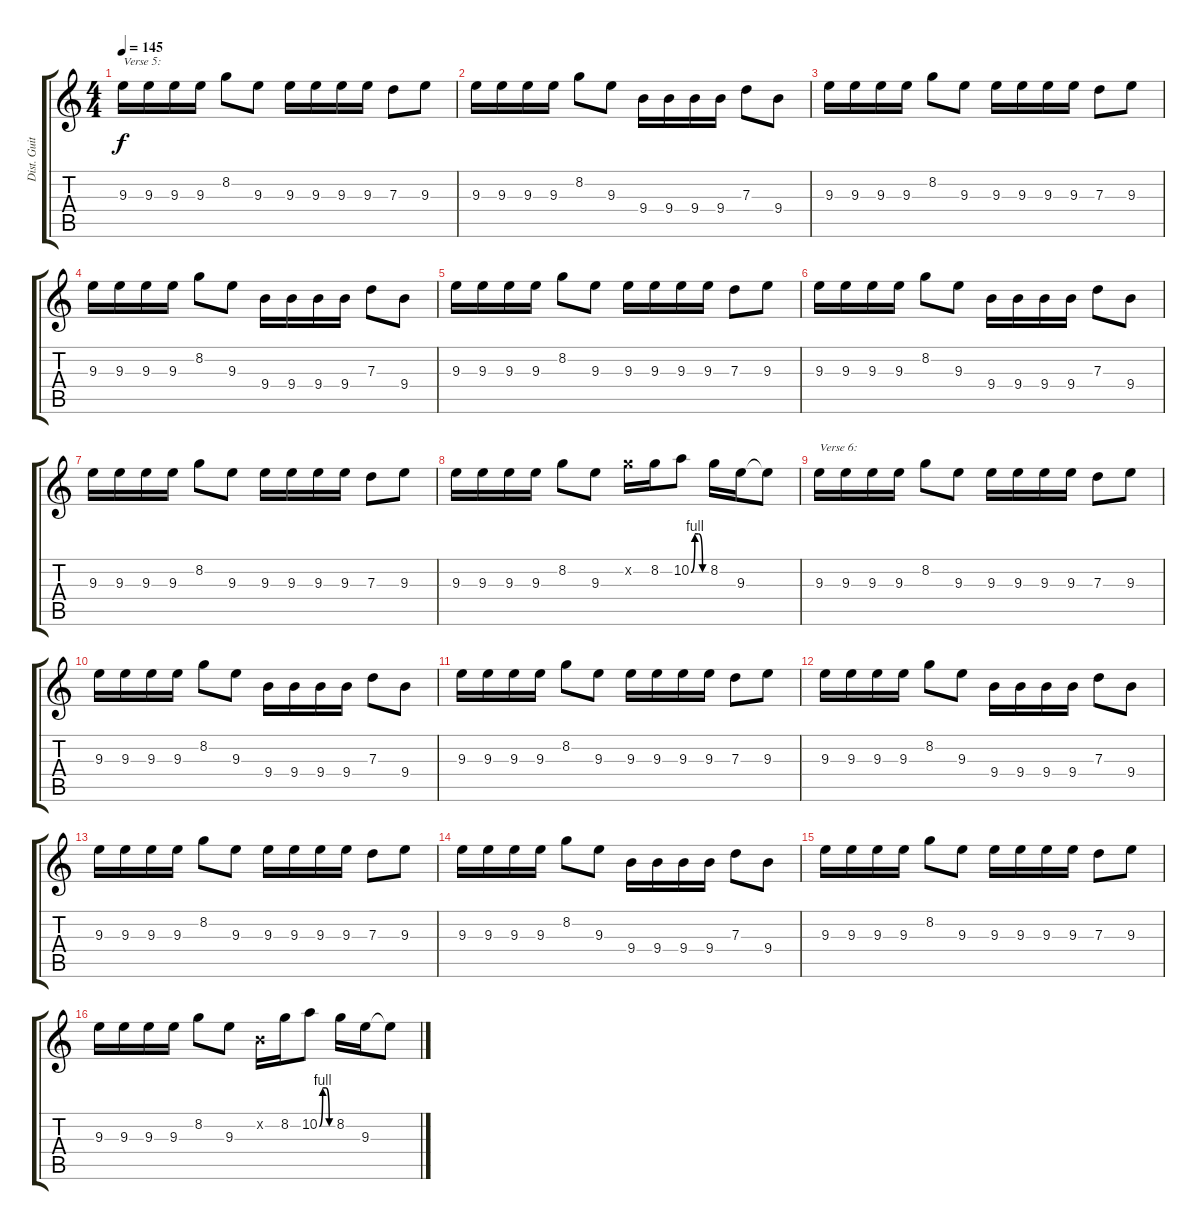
\track ("Dist. Guitar 1" "Dist. Guit") {instrument overdrivenguitar}
\staff {score tabs}
\tuning (E4 B3 G3 D3 A2 E2) {hide}
\ts (4 4)
\tempo 145
\clef g2
\ks c
9.3.16{txt "Verse 5:" dy f volume 12 instrument overdrivenguitar} 9.3.16 9.3.16 9.3.16 8.2.8 9.3.8 9.3.16 9.3.16 9.3.16 9.3.16 7.3.8 9.3.8 |
9.3.16 9.3.16 9.3.16 9.3.16 8.2.8 9.3.8 9.4.16 9.4.16 9.4.16 9.4.16 7.3.8 9.4.8 |
9.3.16 9.3.16 9.3.16 9.3.16 8.2.8 9.3.8 9.3.16 9.3.16 9.3.16 9.3.16 7.3.8 9.3.8 |
9.3.16 9.3.16 9.3.16 9.3.16 8.2.8 9.3.8 9.4.16 9.4.16 9.4.16 9.4.16 7.3.8 9.4.8 |
9.3.16 9.3.16 9.3.16 9.3.16 8.2.8 9.3.8 9.3.16 9.3.16 9.3.16 9.3.16 7.3.8 9.3.8 |
9.3.16 9.3.16 9.3.16 9.3.16 8.2.8 9.3.8 9.4.16 9.4.16 9.4.16 9.4.16 7.3.8 9.4.8 |
9.3.16 9.3.16 9.3.16 9.3.16 8.2.8 9.3.8 9.3.16 9.3.16 9.3.16 9.3.16 7.3.8 9.3.8 |
9.3.16 9.3.16 9.3.16 9.3.16 8.2.8 9.3.8 8.2{x}.16 8.2.16 10.2{be (custom 0 0 15 4 30 4 45 0 60 0)}.8 8.2.16 9.3.16 9.3{t}.8 |
9.3.16{txt "Verse 6:"} 9.3.16 9.3.16 9.3.16 8.2.8 9.3.8 9.3.16 9.3.16 9.3.16 9.3.16 7.3.8 9.3.8 |
9.3.16 9.3.16 9.3.16 9.3.16 8.2.8 9.3.8 9.4.16 9.4.16 9.4.16 9.4.16 7.3.8 9.4.8 |
9.3.16 9.3.16 9.3.16 9.3.16 8.2.8 9.3.8 9.3.16 9.3.16 9.3.16 9.3.16 7.3.8 9.3.8 |
9.3.16 9.3.16 9.3.16 9.3.16 8.2.8 9.3.8 9.4.16 9.4.16 9.4.16 9.4.16 7.3.8 9.4.8 |
9.3.16 9.3.16 9.3.16 9.3.16 8.2.8 9.3.8 9.3.16 9.3.16 9.3.16 9.3.16 7.3.8 9.3.8 |
9.3.16 9.3.16 9.3.16 9.3.16 8.2.8 9.3.8 9.4.16 9.4.16 9.4.16 9.4.16 7.3.8 9.4.8 |
9.3.16 9.3.16 9.3.16 9.3.16 8.2.8 9.3.8 9.3.16 9.3.16 9.3.16 9.3.16 7.3.8 9.3.8 |
9.3.16 9.3.16 9.3.16 9.3.16 8.2.8 9.3.8 0.2{x}.16 8.2.16 10.2{be (custom 0 0 15 4 30 4 45 0 60 0)}.8 8.2.16 9.3.16 9.3{t}.8
